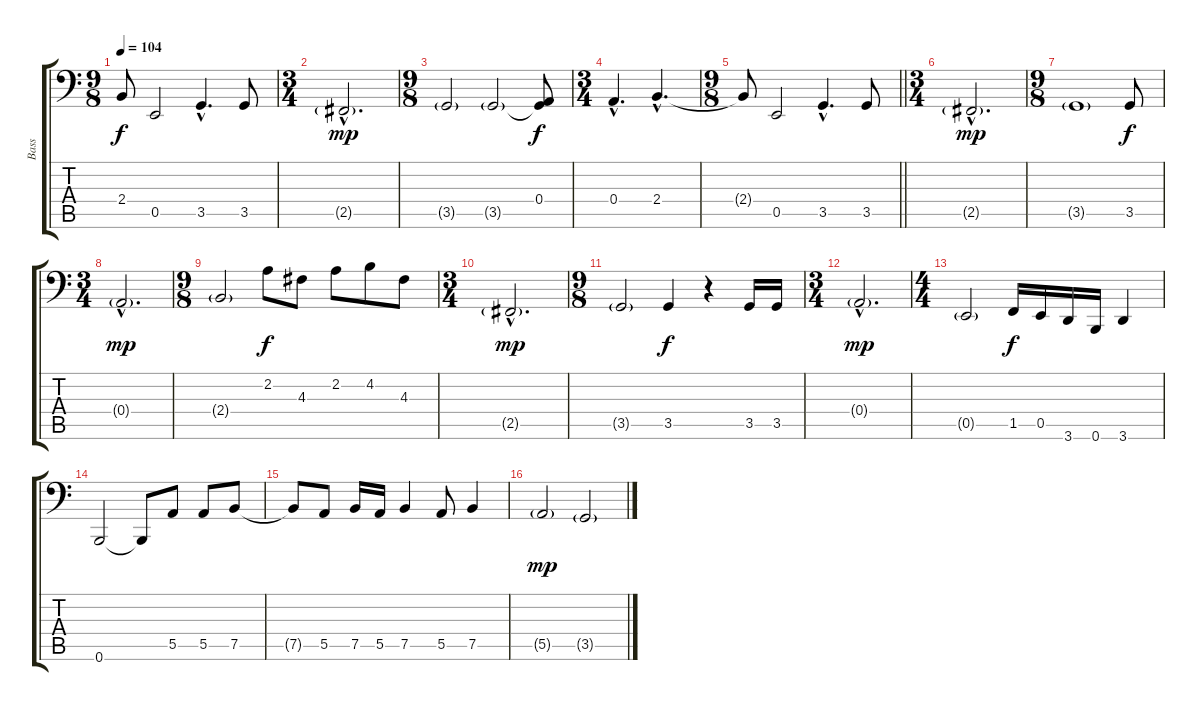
\track ("Bass" "Bass") {instrument electricbassfinger}
\staff {score tabs}
\tuning (C3 G2 D2 A1 E1 B0) {hide}
\ts (9 8)
\tempo 104
\clef f4
\ks c
2.4.8{dy f} 0.5.2 3.5{hac}.4{d} 3.5.8 |
\ts (3 4)
2.5{g hac}.2{d dy mp} |
\ts (9 8)
3.5{g}.2 3.5{g}.2 (0.4 3.5{t}).8{dy f} |
\ts (3 4)
0.4{hac}.4{d} 2.4{hac}.4{d} |
\ts (9 8)
\barLineRight lightlight
2.4{t}.8 0.5.2 3.5{hac}.4{d} 3.5.8 |
\ts (3 4)
2.5{g hac}.2{d dy mp} |
\ts (9 8)
3.5{g}.1 3.5.8{dy f} |
\ts (3 4)
0.4{g hac}.2{d dy mp} |
\ts (9 8)
2.4{g}.2 2.2.8{dy f} 4.3.8 2.2.8 4.2.8 4.3.8 |
\ts (3 4)
2.5{g hac}.2{d dy mp} |
\ts (9 8)
3.5{g}.2 3.5.4{dy f} r.4 3.5.16 3.5.16 |
\ts (3 4)
0.4{g hac}.2{d dy mp} |
\ts (4 4)
0.5{g}.2 1.5.16{dy f} 0.5.16 3.6.16 0.6.16 3.6.4 |
0.6.2 0.6{t}.8 5.5.8 5.5.8 7.5.8 |
7.5{t}.8 5.5.8 7.5.16 5.5.16 7.5.4 5.5.8 7.5.4 |
5.5{g}.2{dy mp} 3.5{g}.2
